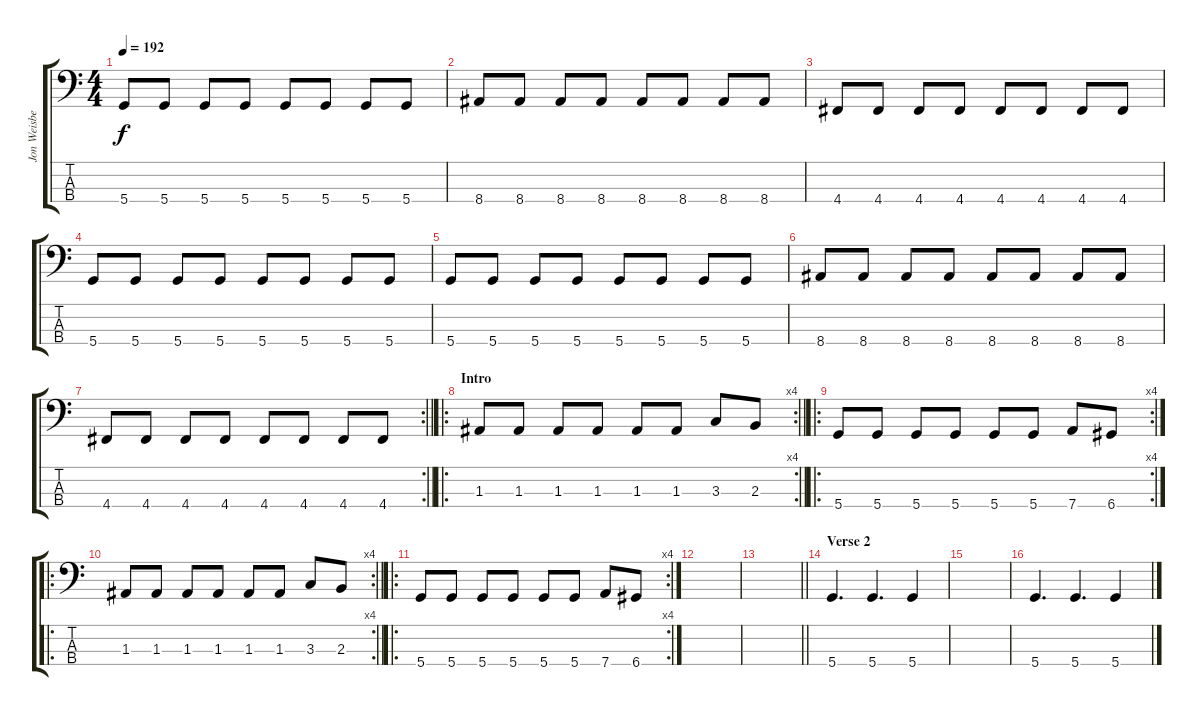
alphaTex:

\track ("Jon Weisberg" "Jon Weisbe") {instrument electricbasspick}
\staff {score tabs}
\tuning (G2 D2 A1 D1) {hide}
\ts (4 4)
\tempo 192
\clef f4
\ks c
5.4.8{dy f} 5.4.8 5.4.8 5.4.8 5.4.8 5.4.8 5.4.8 5.4.8 |
8.4.8 8.4.8 8.4.8 8.4.8 8.4.8 8.4.8 8.4.8 8.4.8 |
4.4.8 4.4.8 4.4.8 4.4.8 4.4.8 4.4.8 4.4.8 4.4.8 |
5.4.8 5.4.8 5.4.8 5.4.8 5.4.8 5.4.8 5.4.8 5.4.8 |
5.4.8 5.4.8 5.4.8 5.4.8 5.4.8 5.4.8 5.4.8 5.4.8 |
8.4.8 8.4.8 8.4.8 8.4.8 8.4.8 8.4.8 8.4.8 8.4.8 |
\rc 2
\barLineRight lightlight
4.4.8 4.4.8 4.4.8 4.4.8 4.4.8 4.4.8 4.4.8 4.4.8 |
\ro
\rc 4
\section ("" "Intro")
\barLineRight lightlight
1.3.8 1.3.8 1.3.8 1.3.8 1.3.8 1.3.8 3.3.8 2.3.8 |
\ro
\rc 4
5.4.8 5.4.8 5.4.8 5.4.8 5.4.8 5.4.8 7.4.8 6.4.8 |
\ro
\rc 4
\barLineRight lightlight
1.3.8 1.3.8 1.3.8 1.3.8 1.3.8 1.3.8 3.3.8 2.3.8 |
\ro
\rc 4
5.4.8 5.4.8 5.4.8 5.4.8 5.4.8 5.4.8 7.4.8 6.4.8 |
|
\barLineRight lightlight
|
\section ("" "Verse 2")
5.4.4{d} 5.4.4{d} 5.4.4 |
|
5.4.4{d} 5.4.4{d} 5.4.4
